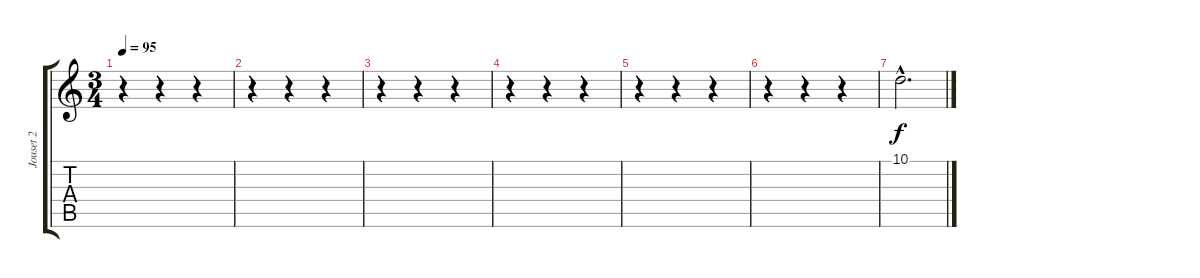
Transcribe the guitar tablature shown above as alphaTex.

\track ("Jouset 2 " "Jouset 2 ") {instrument stringensemble1}
\staff {score tabs}
\tuning (E4 B3 G3 D3 A2 E2) {hide}
\ts (3 4)
\tempo 95
\clef g2
\ks c
r.4{dy f} r.4 r.4 |
r.4 r.4 r.4 |
r.4 r.4 r.4 |
r.4 r.4 r.4 |
r.4 r.4 r.4 |
r.4 r.4 r.4 |
10.1{hac}.2{d volume 10}
